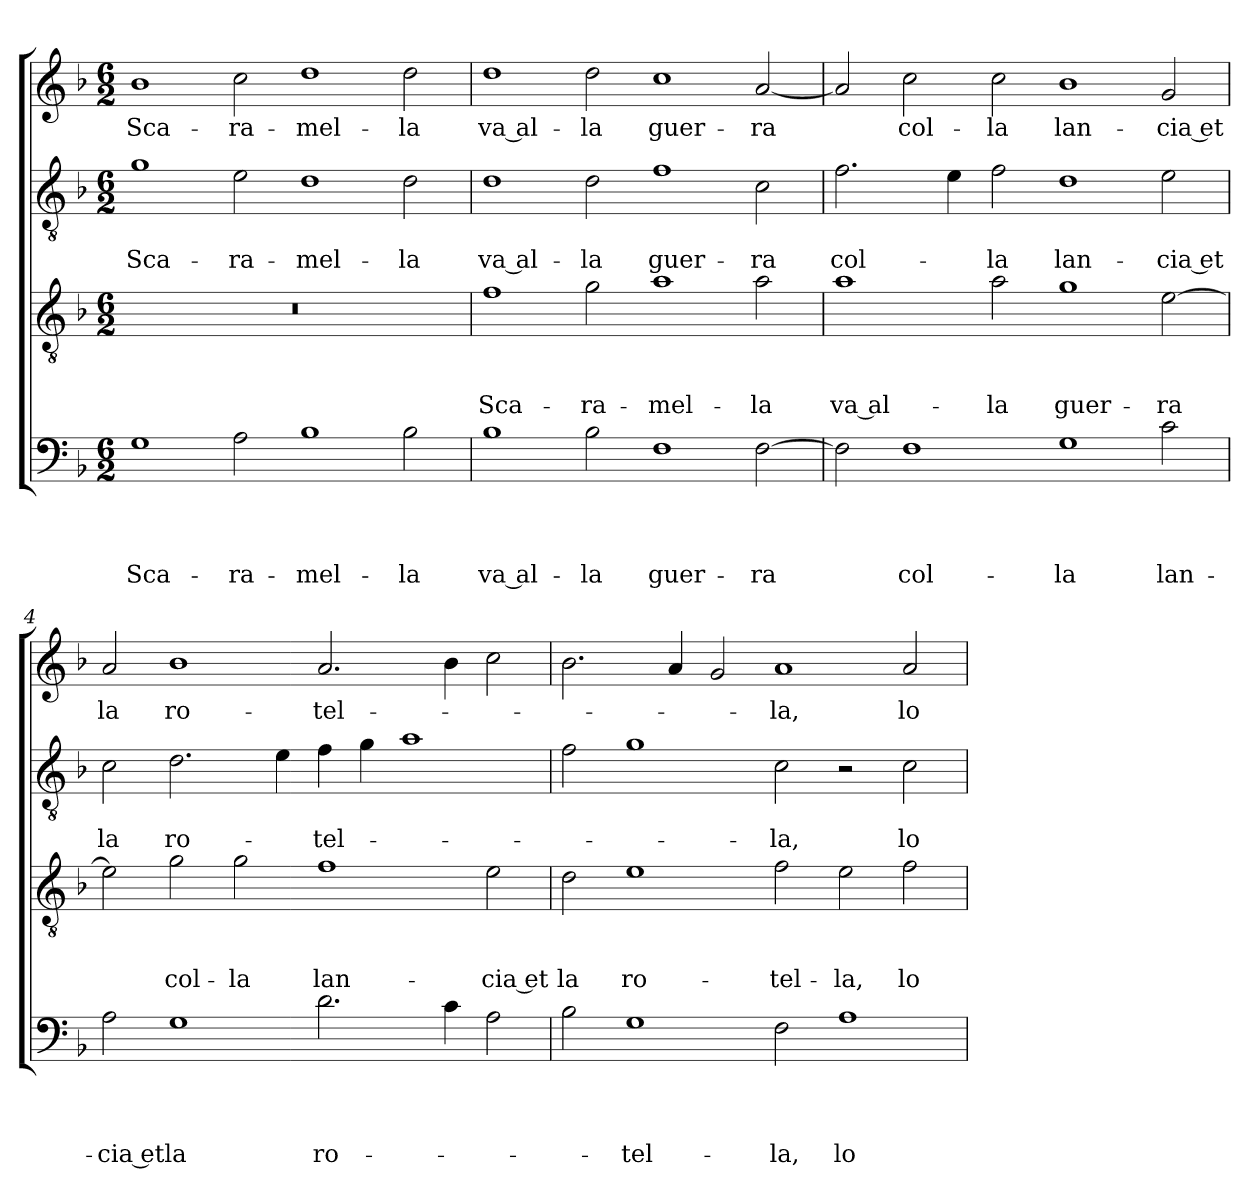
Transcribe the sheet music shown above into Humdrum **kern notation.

**kern	**text	**text	**text	**text	**kern	**text	**text	**text	**kern	**text	**text	**kern	**text
*part4	*part4	*part4	*part4	*part4	*part3	*part3	*part3	*part3	*part2	*part2	*part2	*part1	*part1
*staff4	*staff4	*staff4	*staff4	*staff4	*staff3	*staff3	*staff3	*staff3	*staff2	*staff2	*staff2	*staff1	*staff1
*clefF4	*	*	*	*	*clefGv2	*	*	*	*clefGv2	*	*	*clefG2	*
*k[b-]	*	*	*	*	*k[b-]	*	*	*	*k[b-]	*	*	*k[b-]	*
*F:	*	*	*	*	*F:	*	*	*	*F:	*	*	*F:	*
*M6/2	*	*	*	*	*M6/2	*	*	*	*M6/2	*	*	*M6/2	*
=1	=1	=1	=1	=1	=1	=1	=1	=1	=1	=1	=1	=1	=1
!	!	!	!	!LO:LY:b	!	!	!	!	!	!	!LO:LY:b	!	!LO:LY:b
1G	.	.	.	Sca-	0.r	.	.	.	1g	.	Sca-	1b-	Sca-
!	!	!	!	!LO:LY:b	!	!	!	!	!	!	!LO:LY:b	!	!LO:LY:b
2A\	.	.	.	-ra-	.	.	.	.	2e\	.	-ra-	2cc\	-ra-
!	!	!	!	!LO:LY:b	!	!	!	!	!	!	!LO:LY:b	!	!LO:LY:b
1B-	.	.	.	-mel-	.	.	.	.	1d	.	-mel-	1dd	-mel-
!	!	!	!	!LO:LY:b	!	!	!	!	!	!	!LO:LY:b	!	!LO:LY:b
2B-\	.	.	.	-la	.	.	.	.	2d\	.	-la	2dd\	-la
=2	=2	=2	=2	=2	=2	=2	=2	=2	=2	=2	=2	=2	=2
!	!	!	!	!LO:LY:b	!	!	!	!LO:LY:b	!	!	!LO:LY:b	!	!LO:LY:b
1B-	.	.	.	va al-	1f	.	.	Sca-	1d	.	va al-	1dd	va al-
!	!	!	!	!LO:LY:b	!	!	!	!LO:LY:b	!	!	!LO:LY:b	!	!LO:LY:b
2B-\	.	.	.	-la	2g\	.	.	-ra-	2d\	.	-la	2dd\	-la
!	!	!	!	!LO:LY:b	!	!	!	!LO:LY:b	!	!	!LO:LY:b	!	!LO:LY:b
1F	.	.	.	guer-	1a	.	.	-mel-	1f	.	guer-	1cc	guer-
!	!	!	!	!LO:LY:b	!	!	!	!LO:LY:b	!	!	!LO:LY:b	!	!LO:LY:b
[2F\	.	.	.	-ra	2a\	.	.	-la	2c\	.	-ra	[2a/	-ra
=3	=3	=3	=3	=3	=3	=3	=3	=3	=3	=3	=3	=3	=3
!	!	!	!	!	!	!	!	!LO:LY:b	!	!	!LO:LY:b	!	!
2F\]	.	.	.	.	1a	.	.	va al-	2.f\	.	col-	2a/]	.
!	!	!	!	!LO:LY:b	!	!	!	!	!	!	!	!	!LO:LY:b
1F	.	.	.	col-	.	.	.	.	.	.	.	2cc\	col-
.	.	.	.	.	.	.	.	.	4e\	.	.	.	.
!	!	!	!	!	!	!	!	!LO:LY:b	!	!	!LO:LY:b	!	!LO:LY:b
.	.	.	.	.	2a\	.	.	-la	2f\	.	-la	2cc\	-la
!	!	!	!	!LO:LY:b	!	!	!	!LO:LY:b	!	!	!LO:LY:b	!	!LO:LY:b
1G	.	.	.	-la	1g	.	.	guer-	1d	.	lan-	1b-	lan-
!	!	!	!	!LO:LY:b	!	!	!	!LO:LY:b	!	!	!LO:LY:b	!	!LO:LY:b
2c\	.	.	.	lan-	[2e\	.	.	-ra	2e\	.	-cia et	2g/	-cia et
=4	=4	=4	=4	=4	=4	=4	=4	=4	=4	=4	=4	=4	=4
!	!	!	!	!LO:LY:b	!	!	!	!	!	!	!LO:LY:b	!	!LO:LY:b
2A\	.	.	.	-cia et	2e\]	.	.	.	2c\	.	la	2a/	la
!	!	!	!	!LO:LY:b	!	!	!	!LO:LY:b	!	!	!LO:LY:b	!	!LO:LY:b
1G	.	.	.	la	2g\	.	.	col-	2.d\	.	ro-	1b-	ro-
!	!	!	!	!	!	!	!	!LO:LY:b	!	!	!	!	!
.	.	.	.	.	2g\	.	.	-la	.	.	.	.	.
.	.	.	.	.	.	.	.	.	4e\	.	.	.	.
!	!	!	!	!LO:LY:b	!	!	!	!LO:LY:b	!	!	!LO:LY:b	!	!LO:LY:b
2.d\	.	.	.	ro-	1f	.	.	lan-	4f\	.	-tel-	2.a/	-tel-
.	.	.	.	.	.	.	.	.	4g\	.	.	.	.
.	.	.	.	.	.	.	.	.	1a	.	.	.	.
4c\	.	.	.	.	.	.	.	.	.	.	.	4b-\	.
!	!	!	!	!	!	!	!	!LO:LY:b	!	!	!	!	!
2A\	.	.	.	.	2e\	.	.	-cia et	.	.	.	2cc\	.
=5	=5	=5	=5	=5	=5	=5	=5	=5	=5	=5	=5	=5	=5
!	!	!	!	!	!	!	!	!LO:LY:b	!	!	!	!	!
2B-\	.	.	.	.	2d\	.	.	la	2f\	.	.	2.b-\	.
!	!	!	!	!LO:LY:b	!	!	!	!LO:LY:b	!	!	!	!	!
1G	.	.	.	-tel-	1e	.	.	ro-	1g	.	.	.	.
.	.	.	.	.	.	.	.	.	.	.	.	4a/	.
.	.	.	.	.	.	.	.	.	.	.	.	2g/	.
!	!	!	!	!LO:LY:b	!	!	!	!LO:LY:b	!	!	!LO:LY:b	!	!LO:LY:b
2F\	.	.	.	-la,	2f\	.	.	-tel-	2c\	.	-la,	1a	-la,
!	!	!	!	!LO:LY:b	!	!	!	!LO:LY:b	!	!	!	!	!
1A	.	.	.	lo	2e\	.	.	-la,	2r	.	.	.	.
!	!	!	!	!	!	!	!	!LO:LY:b	!	!	!LO:LY:b	!	!LO:LY:b
.	.	.	.	.	2f\	.	.	lo	2c\	.	lo	2a/	lo
=	=	=	=	=	=	=	=	=	=	=	=	=	=
*-	*-	*-	*-	*-	*-	*-	*-	*-	*-	*-	*-	*-	*-
